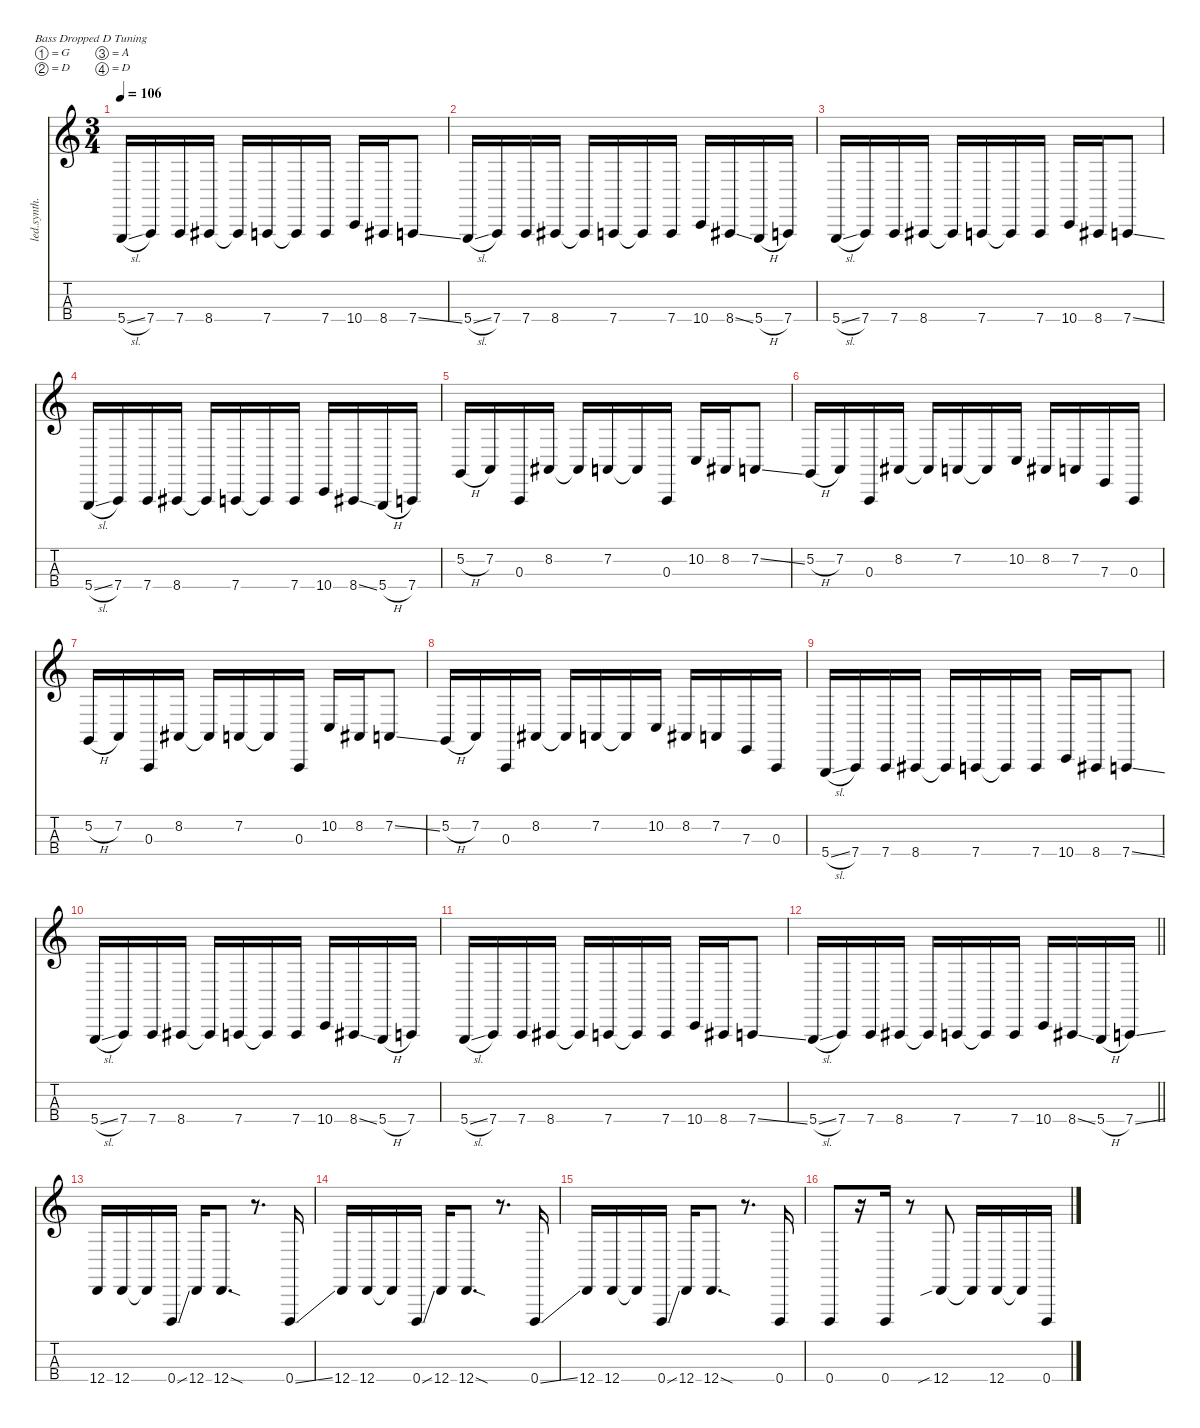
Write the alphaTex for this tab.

\defaultSystemsLayout 4
\hideDynamics
\bracketExtendMode nobrackets
\otherSystemsTrackNameOrientation horizontal
\track ("Track 6" "led.synth.") {instrument lead8bassandlead}
\staff {score tabs}
\tuning (G2 D2 A1 D1)
\ts (3 4)
\tempo 106
\clef g2
\ks c
5.4{sl}.16{dy f beam Up} 7.4.16{beam Up} 7.4.16{beam Up} 8.4{acc #}.16{beam Up} 8.4{t acc #}.16{beam Up} 7.4.16{beam Up} 7.4{t}.16{beam Up} 7.4.16{beam Up} 10.4.16{beam Up} 8.4{acc #}.16{beam Up} 7.4{ss}.8{beam Up} |
5.4{sl}.16{beam Up} 7.4.16{beam Up} 7.4.16{beam Up} 8.4{acc #}.16{beam Up} 8.4{t acc #}.16{beam Up} 7.4.16{beam Up} 7.4{t}.16{beam Up} 7.4.16{beam Up} 10.4.16{beam Up} 8.4{ss acc #}.16{beam Up} 5.4{h}.16{beam Up} 7.4.16{beam Up} |
5.4{sl}.16{beam Up} 7.4.16{beam Up} 7.4.16{beam Up} 8.4{acc #}.16{beam Up} 8.4{t acc #}.16{beam Up} 7.4.16{beam Up} 7.4{t}.16{beam Up} 7.4.16{beam Up} 10.4.16{beam Up} 8.4{acc #}.16{beam Up} 7.4{ss}.8{beam Up} |
5.4{sl}.16{beam Up} 7.4.16{beam Up} 7.4.16{beam Up} 8.4{acc #}.16{beam Up} 8.4{t acc #}.16{beam Up} 7.4.16{beam Up} 7.4{t}.16{beam Up} 7.4.16{beam Up} 10.4.16{beam Up} 8.4{ss acc #}.16{beam Up} 5.4{h}.16{beam Up} 7.4.16{beam Up} |
5.2{h}.16{beam Up} 7.2.16{beam Up} 0.3.16{beam Up} 8.2{acc #}.16{beam Up} 8.2{t acc #}.16{beam Up} 7.2.16{beam Up} 7.2{t}.16{beam Up} 0.3.16{beam Up} 10.2.16{beam Up} 8.2{acc #}.16{beam Up} 7.2{ss}.8{beam Up} |
5.2{h}.16{beam Up} 7.2.16{beam Up} 0.3.16{beam Up} 8.2{acc #}.16{beam Up} 8.2{t acc #}.16{beam Up} 7.2.16{beam Up} 7.2{t}.16{beam Up} 10.2.16{beam Up} 8.2{acc #}.16{beam Up} 7.2.16{beam Up} 7.3.16{beam Up} 0.3.16{beam Up} |
5.2{h}.16{beam Up} 7.2.16{beam Up} 0.3.16{beam Up} 8.2{acc #}.16{beam Up} 8.2{t acc #}.16{beam Up} 7.2.16{beam Up} 7.2{t}.16{beam Up} 0.3.16{beam Up} 10.2.16{beam Up} 8.2{acc #}.16{beam Up} 7.2{ss}.8{beam Up} |
5.2{h}.16{beam Up} 7.2.16{beam Up} 0.3.16{beam Up} 8.2{acc #}.16{beam Up} 8.2{t acc #}.16{beam Up} 7.2.16{beam Up} 7.2{t}.16{beam Up} 10.2.16{beam Up} 8.2{acc #}.16{beam Up} 7.2.16{beam Up} 7.3.16{beam Up} 0.3.16{beam Up} |
5.4{sl}.16{beam Up} 7.4.16{beam Up} 7.4.16{beam Up} 8.4{acc #}.16{beam Up} 8.4{t acc #}.16{beam Up} 7.4.16{beam Up} 7.4{t}.16{beam Up} 7.4.16{beam Up} 10.4.16{beam Up} 8.4{acc #}.16{beam Up} 7.4{ss}.8{beam Up} |
5.4{sl}.16{beam Up} 7.4.16{beam Up} 7.4.16{beam Up} 8.4{acc #}.16{beam Up} 8.4{t acc #}.16{beam Up} 7.4.16{beam Up} 7.4{t}.16{beam Up} 7.4.16{beam Up} 10.4.16{beam Up} 8.4{ss acc #}.16{beam Up} 5.4{h}.16{beam Up} 7.4.16{beam Up} |
5.4{sl}.16{beam Up} 7.4.16{beam Up} 7.4.16{beam Up} 8.4{acc #}.16{beam Up} 8.4{t acc #}.16{beam Up} 7.4.16{beam Up} 7.4{t}.16{beam Up} 7.4.16{beam Up} 10.4.16{beam Up} 8.4{acc #}.16{beam Up} 7.4{ss}.8{beam Up} |
\barLineRight lightlight
5.4{sl}.16{beam Up} 7.4.16{beam Up} 7.4.16{beam Up} 8.4{acc #}.16{beam Up} 8.4{t acc #}.16{beam Up} 7.4.16{beam Up} 7.4{t}.16{beam Up} 7.4.16{beam Up} 10.4.16{beam Up} 8.4{ss acc #}.16{beam Up} 5.4{h}.16{beam Up} 7.4{ss}.16{beam Up} |
\section ("" "")
12.4.16{beam Up} 12.4.16{beam Up} 12.4{t}.16{beam Up} 0.4{ss}.16{beam Up} 12.4.16{beam Up} 12.4{sod}.8{d beam Up} r.8{d beam Up} 0.4{ss}.16{beam Up} |
12.4.16{beam Up} 12.4.16{beam Up} 12.4{t}.16{beam Up} 0.4{ss}.16{beam Up} 12.4.16{beam Up} 12.4{sod}.8{d beam Up} r.8{d beam Up} 0.4{ss}.16{beam Up} |
12.4.16{beam Up} 12.4.16{beam Up} 12.4{t}.16{beam Up} 0.4{ss}.16{beam Up} 12.4.16{beam Up} 12.4{sod}.8{d beam Up} r.8{d beam Up} 0.4.16{beam Up} |
0.4.8{beam Up} r.16{beam Up} 0.4.16{beam Up} r.8{beam Up} 12.4{sib}.8{beam Up} 12.4{t}.16{beam Up} 12.4.16{beam Up} 12.4{t}.16{beam Up} 0.4{ss}.16{beam Up}
